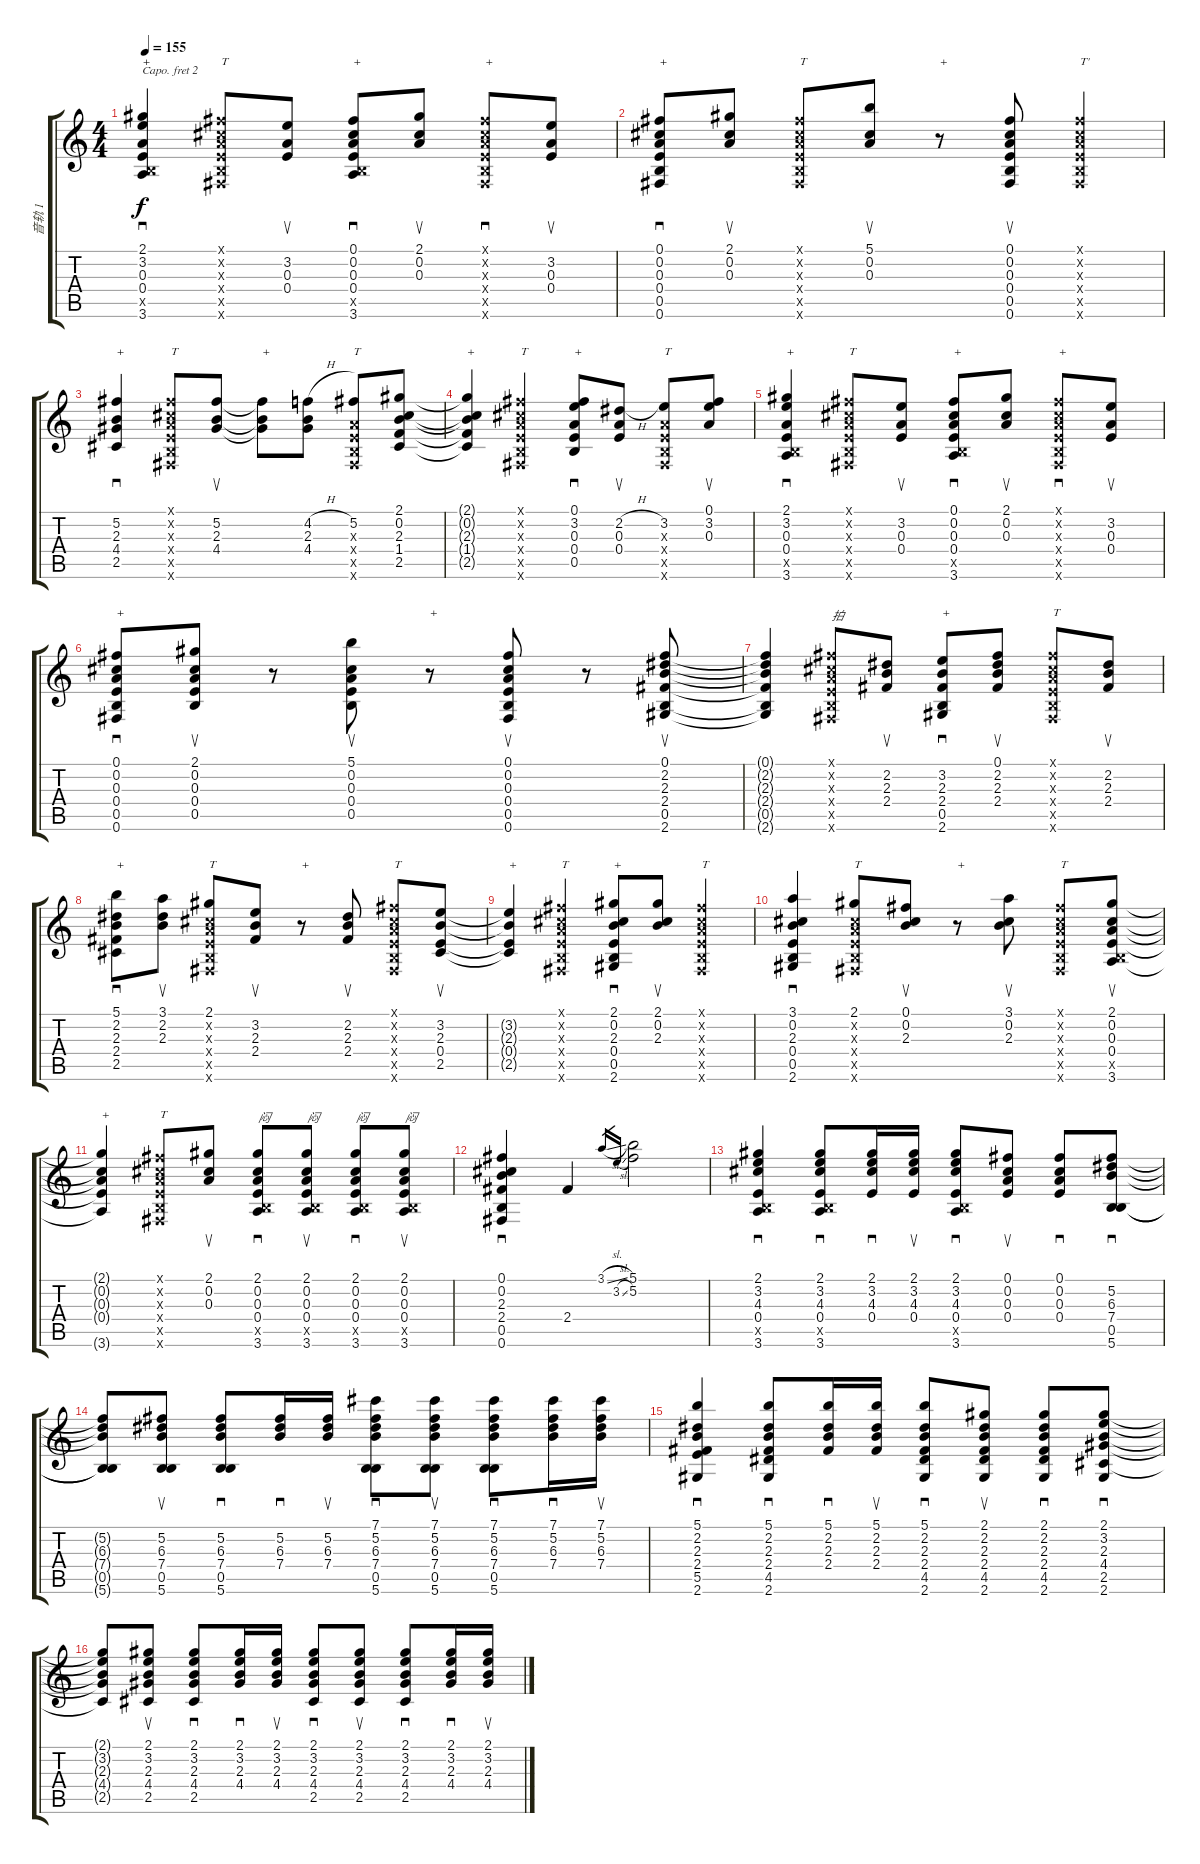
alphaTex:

\track ("音轨 1" "音轨 1") {instrument acousticguitarsteel}
\staff {score tabs}
\capo 2
\tuning (E4 B3 G3 D3 A2 E2) {hide}
\ts (4 4)
\tempo 155
\clef g2
\ks c
(2.1 3.2 0.3 0.4 0.5{x} 3.6).4{sd txt "+" dy f} (0.1{x} 0.2{x} 0.3{x} 0.4{x} 0.5{x} 0.6{x}).8{txt "T"} (3.2 0.3 0.4).8{su} (0.1 0.2 0.3 0.4 0.5{x} 3.6).8{sd txt "+"} (2.1 0.2 0.3).8{su} (0.1{x} 0.2{x} 0.3{x} 0.4{x} 0.5{x} 0.6{x}).8{sd txt "+"} (3.2 0.3 0.4).8{su} |
(0.1 0.2 0.3 0.4 0.5 0.6).8{sd txt "+"} (2.1 0.2 0.3).8{su} (0.1{x} 0.2{x} 0.3{x} 0.4{x} 0.5{x} 0.6{x}).8{txt "T"} (5.1 0.2 0.3).8{su} r.8{txt "+"} (0.1 0.2 0.3 0.4 0.5 0.6).8{su} (0.1{x} 0.2{x} 0.3{x} 0.4{x} 0.5{x} 0.6{x}).4{txt "T'"} |
(5.2 2.3 4.4 2.5).4{sd txt "+"} (0.1{x} 0.2{x} 0.3{x} 0.4{x} 0.5{x} 0.6{x}).8{txt "T"} (5.2 2.3 4.4).8{su} (5.2{t} 2.3{t} 4.4{t}).8{txt "+"} (4.2{h} 2.3 4.4).8 (5.2 0.3{x} 0.4{x} 0.5{x} 0.6{x}).8{txt "T"} (2.1 0.2 2.3 1.4 2.5).8 |
(2.1{t} 0.2{t} 2.3{t} 1.4{t} 2.5{t}).4{txt "+"} (0.1{x} 0.2{x} 0.3{x} 0.4{x} 0.5{x} 0.6{x}).4{txt "T"} (0.1 3.2 0.3 0.4 0.5).8{sd txt "+"} (2.2{h} 0.3 0.4).8{su} (3.2 0.3{x} 0.4{x} 0.5{x} 0.6{x}).8{txt "T"} (0.1 3.2 0.3).8{su} |
(2.1 3.2 0.3 0.4 0.5{x} 3.6).4{sd txt "+"} (0.1{x} 0.2{x} 0.3{x} 0.4{x} 0.5{x} 0.6{x}).8{txt "T"} (3.2 0.3 0.4).8{su} (0.1 0.2 0.3 0.4 0.5{x} 3.6).8{sd txt "+"} (2.1 0.2 0.3).8{su} (0.1{x} 0.2{x} 0.3{x} 0.4{x} 0.5{x} 0.6{x}).8{sd txt "+"} (3.2 0.3 0.4).8{su} |
(0.1 0.2 0.3 0.4 0.5 0.6).8{sd txt "+"} (2.1 0.2 0.3 0.4 0.5).8{su} r.8 (5.1 0.2 0.3 0.4 0.5).8{su} r.8{txt "+"} (0.1 0.2 0.3 0.4 0.5 0.6).8{su} r.8 (0.1 2.2 2.3 2.4 0.5 2.6).8{su} |
(0.1{t} 2.2{t} 2.3{t} 2.4{t} 0.5{t} 2.6{t}).4 (0.1{x} 0.2{x} 0.3{x} 0.4{x} 0.5{x} 0.6{x}).8{txt "拍"} (2.2 2.3 2.4).8{su} (3.2 2.3 2.4 0.5 2.6).8{sd txt "+"} (0.1 2.2 2.3 2.4).8{su} (0.1{x} 0.2{x} 0.3{x} 0.4{x} 0.5{x} 0.6{x}).8{txt "T"} (2.2 2.3 2.4).8{su} |
(5.1 2.2 2.3 2.4 2.5).8{sd txt "+"} (3.1 2.2 2.3).8{su} (2.1 0.2{x} 0.3{x} 0.4{x} 0.5{x} 0.6{x}).8{txt "T"} (3.2 2.3 2.4).8{su} r.8{txt "+"} (2.2 2.3 2.4).8{su} (0.1{x} 0.2{x} 0.3{x} 0.4{x} 0.5{x} 0.6{x}).8{txt "T"} (3.2 2.3 0.4 2.5).8{su} |
(3.2{t} 2.3{t} 0.4{t} 2.5{t}).4{txt "+"} (0.1{x} 0.2{x} 0.3{x} 0.4{x} 0.5{x} 0.6{x}).4{txt "T"} (2.1 0.2 2.3 0.4 0.5 2.6).8{sd txt "+"} (2.1 0.2 2.3).8{su} (0.1{x} 0.2{x} 0.3{x} 0.4{x} 0.5{x} 0.6{x}).4{txt "T"} |
(3.1 0.2 2.3 0.4 0.5 2.6).4{sd} (2.1 0.2{x} 0.3{x} 0.4{x} 0.5{x} 0.6{x}).8{txt "T"} (0.1 0.2 2.3).8{su} r.8{txt "+"} (3.1 0.2 2.3).8{su} (0.1{x} 0.2{x} 0.3{x} 0.4{x} 0.5{x} 0.6{x}).8{txt "T"} (2.1 0.2 0.3 0.4 0.5{x} 3.6).8{su} |
(2.1{t} 0.2{t} 0.3{t} 0.4{t} 3.6{t}).4{txt "+"} (0.1{x} 0.2{x} 0.3{x} 0.4{x} 0.5{x} 0.6{x}).8{txt "T"} (2.1 0.2 0.3).8{su} (2.1 0.2 0.3 0.4 0.5{x} 3.6).8{sd txt "闷"} (2.1 0.2 0.3 0.4 0.5{x} 3.6).8{su txt "闷"} (2.1 0.2 0.3 0.4 0.5{x} 3.6).8{sd txt "闷"} (2.1 0.2 0.3 0.4 0.5{x} 3.6).8{su txt "闷"} |
(0.1 0.2 2.3 2.4 0.5 0.6).4{sd} 2.4.4 3.1{sl}.16{gr} 3.2{sl}.16{gr} (5.1 5.2).2 |
(2.1 3.2 4.3 0.4 0.5{x} 3.6).4{sd} (2.1 3.2 4.3 0.4 0.5{x} 3.6).8{sd} (2.1 3.2 4.3 0.4).16{sd} (2.1 3.2 4.3 0.4).16{su} (2.1 3.2 4.3 0.4 0.5{x} 3.6).8{sd} (0.1 0.2 0.3 0.4).8{su} (0.1 0.2 0.3 0.4).8{sd} (5.2 6.3 7.4 0.5 5.6).8{sd} |
(5.2{t} 6.3{t} 7.4{t} 0.5{t} 5.6{t}).8 (5.2 6.3 7.4 0.5 5.6).8{su} (5.2 6.3 7.4 0.5 5.6).8{sd} (5.2 6.3 7.4).16{sd} (5.2 6.3 7.4).16{su} (7.1 5.2 6.3 7.4 0.5 5.6).8{sd} (7.1 5.2 6.3 7.4 0.5 5.6).8{su} (7.1 5.2 6.3 7.4 0.5 5.6).8{sd} (7.1 5.2 6.3 7.4).16{sd} (7.1 5.2 6.3 7.4).16{su} |
(5.1 2.2 2.3 2.4 5.5 2.6).4{sd} (5.1 2.2 2.3 2.4 4.5 2.6).8{sd} (5.1 2.2 2.3 2.4).16{sd} (5.1 2.2 2.3 2.4).16{su} (5.1 2.2 2.3 2.4 4.5 2.6).8{sd} (2.1 2.2 2.3 2.4 4.5 2.6).8{su} (2.1 2.2 2.3 2.4 4.5 2.6).8{sd} (2.1 3.2 2.3 4.4 2.5 2.6).8{sd} |
(2.1{t} 3.2{t} 2.3{t} 4.4{t} 2.5{t}).8 (2.1 3.2 2.3 4.4 2.5).8{su} (2.1 3.2 2.3 4.4 2.5).8{sd} (2.1 3.2 2.3 4.4).16{sd} (2.1 3.2 2.3 4.4).16{su} (2.1 3.2 2.3 4.4 2.5).8{sd} (2.1 3.2 2.3 4.4 2.5).8{su} (2.1 3.2 2.3 4.4 2.5).8{sd} (2.1 3.2 2.3 4.4).16{sd} (2.1 3.2 2.3 4.4).16{su}
